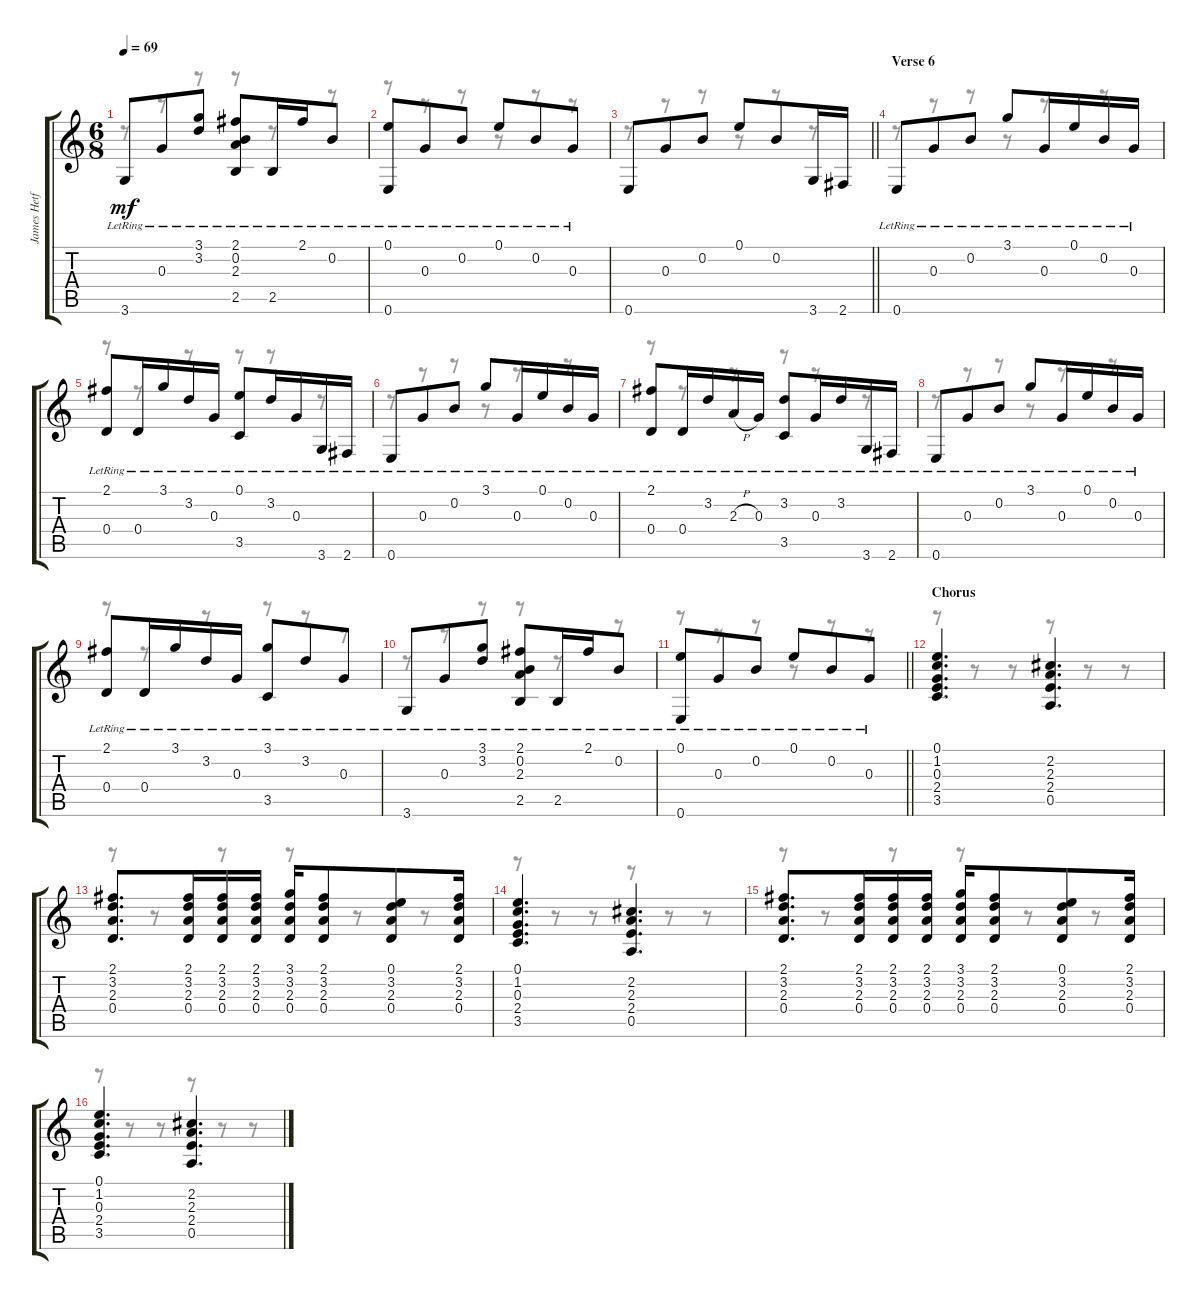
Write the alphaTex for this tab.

\track ("James Hetfield (Clean)" "James Hetf") {instrument electricguitarclean}
\staff {score tabs}
\tuning (E4 B3 G3 D3 A2 E2) {hide}
\voice
\ts (6 8)
\tempo 69
\clef g2
\ks c
3.6{lr}.8{dy mf} 0.3{lr}.8 (3.1{lr} 3.2{lr}).8 (2.1{lr} 0.2{lr} 2.3{lr} 2.5{lr}).8 2.5{lr}.16 2.1{lr}.16 0.2{lr}.8 |
(0.1{lr} 0.6{lr}).8 0.3{lr}.8 0.2{lr}.8 0.1{lr}.8 0.2{lr}.8 0.3{lr}.8 |
\barLineRight lightlight
0.6.8 0.3.8 0.2.8 0.1.8 0.2.8 3.6.16 2.6.16 |
\section ("" "Verse 6")
0.6{lr}.8 0.3{lr}.8 0.2{lr}.8 3.1{lr}.8 0.3{lr}.16 0.1{lr}.16 0.2{lr}.16 0.3{lr}.16 |
(2.1{lr} 0.4{lr}).8 0.4{lr}.16 3.1{lr}.16 3.2{lr}.16 0.3{lr}.16 (0.1{lr} 3.5{lr}).8 3.2{lr}.16 0.3{lr}.16 3.6{lr}.16 2.6{lr}.16 |
0.6{lr}.8 0.3{lr}.8 0.2{lr}.8 3.1{lr}.8 0.3{lr}.16 0.1{lr}.16 0.2{lr}.16 0.3{lr}.16 |
(2.1{lr} 0.4{lr}).8 0.4{lr}.16 3.2{lr}.16 2.3{h lr}.16 0.3{lr}.16 (3.2{lr} 3.5{lr}).8 0.3{lr}.16 3.2{lr}.16 3.6{lr}.16 2.6{lr}.16 |
0.6{lr}.8 0.3{lr}.8 0.2{lr}.8 3.1{lr}.8 0.3{lr}.16 0.1{lr}.16 0.2{lr}.16 0.3{lr}.16 |
(2.1{lr} 0.4{lr}).8 0.4{lr}.16 3.1{lr}.16 3.2{lr}.16 0.3{lr}.16 (3.1{lr} 3.5{lr}).8 3.2{lr}.8 0.3{lr}.8 |
3.6{lr}.8 0.3{lr}.8 (3.1{lr} 3.2{lr}).8 (2.1{lr} 0.2{lr} 2.3{lr} 2.5{lr}).8 2.5{lr}.16 2.1{lr}.16 0.2{lr}.8 |
\barLineRight lightlight
(0.1{lr} 0.6{lr}).8 0.3{lr}.8 0.2{lr}.8 0.1{lr}.8 0.2{lr}.8 0.3{lr}.8 |
\section ("" "Chorus")
(0.1 1.2 0.3 2.4 3.5).4{d} (2.2 2.3 2.4 0.5).4{d} |
(2.1 3.2 2.3 0.4).8{d} (2.1 3.2 2.3 0.4).16 (2.1 3.2 2.3 0.4).16 (2.1 3.2 2.3 0.4).16 (3.1 3.2 2.3 0.4).16 (2.1 3.2 2.3 0.4).8 (0.1 3.2 2.3 0.4).8 (2.1 3.2 2.3 0.4).16 |
(0.1 1.2 0.3 2.4 3.5).4{d} (2.2 2.3 2.4 0.5).4{d} |
(2.1 3.2 2.3 0.4).8{d} (2.1 3.2 2.3 0.4).16 (2.1 3.2 2.3 0.4).16 (2.1 3.2 2.3 0.4).16 (3.1 3.2 2.3 0.4).16 (2.1 3.2 2.3 0.4).8 (0.1 3.2 2.3 0.4).8 (2.1 3.2 2.3 0.4).16 |
(0.1 1.2 0.3 2.4 3.5).4{d} (2.2 2.3 2.4 0.5).4{d}
\voice
\clef g2
\ottava regular
\simile none
\ks c
r.8{dy f} r.8 r.8 r.8 r.8 r.8 |
r.8 r.8 r.8 r.8 r.8 r.8 |
\barLineRight lightlight
r.8 r.8 r.8 r.8 r.8 r.8 |
r.8 r.8 r.8 r.8 r.8 r.8 |
r.8 r.8 r.8 r.8 r.8 r.8 |
r.8 r.8 r.8 r.8 r.8 r.8 |
r.8 r.8 r.8 r.8 r.8 r.8 |
r.8 r.8 r.8 r.8 r.8 r.8 |
r.8 r.8 r.8 r.8 r.8 r.8 |
r.8 r.8 r.8 r.8 r.8 r.8 |
\barLineRight lightlight
r.8 r.8 r.8 r.8 r.8 r.8 |
r.8 r.8 r.8 r.8 r.8 r.8 |
r.8 r.8 r.8 r.8 r.8 r.8 |
r.8 r.8 r.8 r.8 r.8 r.8 |
r.8 r.8 r.8 r.8 r.8 r.8 |
r.8 r.8 r.8 r.8 r.8 r.8
